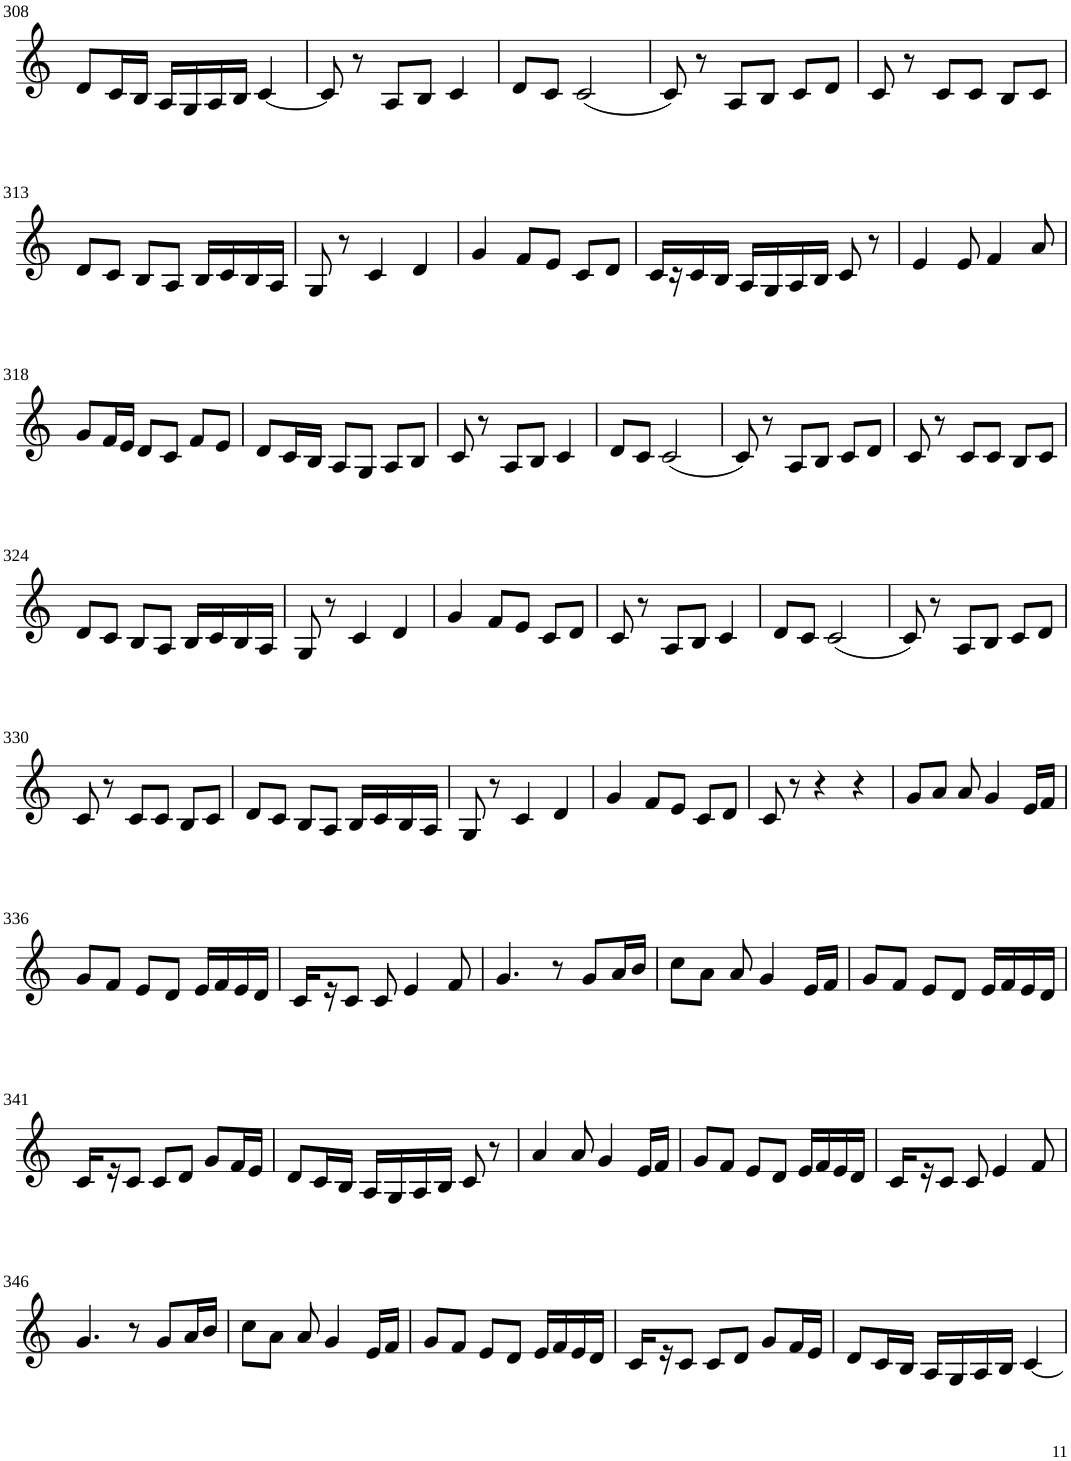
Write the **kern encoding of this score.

**kern
*part1
*staff1
*I"Violin
!!LO:PB:g=z
*clefG2
*k[]
*M3/4
=308
8d/L
16c/L
16B/JJ
16A/LL
16G/
16A/
16B/JJ
[4c/
=309
8c/]
8r
8A/L
8B/J
4c/
=310
8d/L
8c/J
(2c/
=311
8c/)
8r
8A/L
8B/J
8c/L
8d/J
=312
8c/
8r
8c/L
8c/J
8B/L
8c/J
!!LO:LB:g=z
=313
8d/L
8c/J
8B/L
8A/J
16B/LL
16c/
16B/
16A/JJ
=314
8G/
8r
4c/
4d/
=315
4g/
8f/L
8e/J
8c/L
8d/J
=316
16c/LL
16r
16c/
16B/JJ
16A/LL
16G/
16A/
16B/JJ
8c/
8r
=317
4e/
8e/
4f/
8a/
!!LO:LB:g=z
=318
8g/L
16f/L
16e/JJ
8d/L
8c/J
8f/L
8e/J
=319
8d/L
16c/L
16B/JJ
8A/L
8G/J
8A/L
8B/J
=320
8c/
8r
8A/L
8B/J
4c/
=321
8d/L
8c/J
(2c/
=322
8c/)
8r
8A/L
8B/J
8c/L
8d/J
=323
8c/
8r
8c/L
8c/J
8B/L
8c/J
!!LO:LB:g=z
=324
8d/L
8c/J
8B/L
8A/J
16B/LL
16c/
16B/
16A/JJ
=325
8G/
8r
4c/
4d/
=326
4g/
8f/L
8e/J
8c/L
8d/J
=327
8c/
8r
8A/L
8B/J
4c/
=328
8d/L
8c/J
(2c/
=329
8c/)
8r
8A/L
8B/J
8c/L
8d/J
!!LO:LB:g=z
=330
8c/
8r
8c/L
8c/J
8B/L
8c/J
=331
8d/L
8c/J
8B/L
8A/J
16B/LL
16c/
16B/
16A/JJ
=332
8G/
8r
4c/
4d/
=333
4g/
8f/L
8e/J
8c/L
8d/J
=334
8c/
8r
4r
4r
=335
8g/L
8a/J
8a/
4g/
16e/LL
16f/JJ
!!LO:LB:g=z
=336
8g/L
8f/J
8e/L
8d/J
16e/LL
16f/
16e/
16d/JJ
=337
16c/LL
16r
8c/J
8c/
4e/
8f/
=338
4.g/
8r
8g/L
16a/L
16b/JJ
=339
8cc\L
8a\J
8a/
4g/
16e/LL
16f/JJ
=340
8g/L
8f/J
8e/L
8d/J
16e/LL
16f/
16e/
16d/JJ
!!LO:LB:g=z
=341
16c/LL
16r
8c/J
8c/L
8d/J
8g/L
16f/L
16e/JJ
=342
8d/L
16c/L
16B/JJ
16A/LL
16G/
16A/
16B/JJ
8c/
8r
=343
4a/
8a/
4g/
16e/LL
16f/JJ
=344
8g/L
8f/J
8e/L
8d/J
16e/LL
16f/
16e/
16d/JJ
=345
16c/LL
16r
8c/J
8c/
4e/
8f/
!!LO:LB:g=z
=346
4.g/
8r
8g/L
16a/L
16b/JJ
=347
8cc\L
8a\J
8a/
4g/
16e/LL
16f/JJ
=348
8g/L
8f/J
8e/L
8d/J
16e/LL
16f/
16e/
16d/JJ
=349
16c/LL
16r
8c/J
8c/L
8d/J
8g/L
16f/L
16e/JJ
=350
8d/L
16c/L
16B/JJ
16A/LL
16G/
16A/
16B/JJ
[4c/
=
*-
